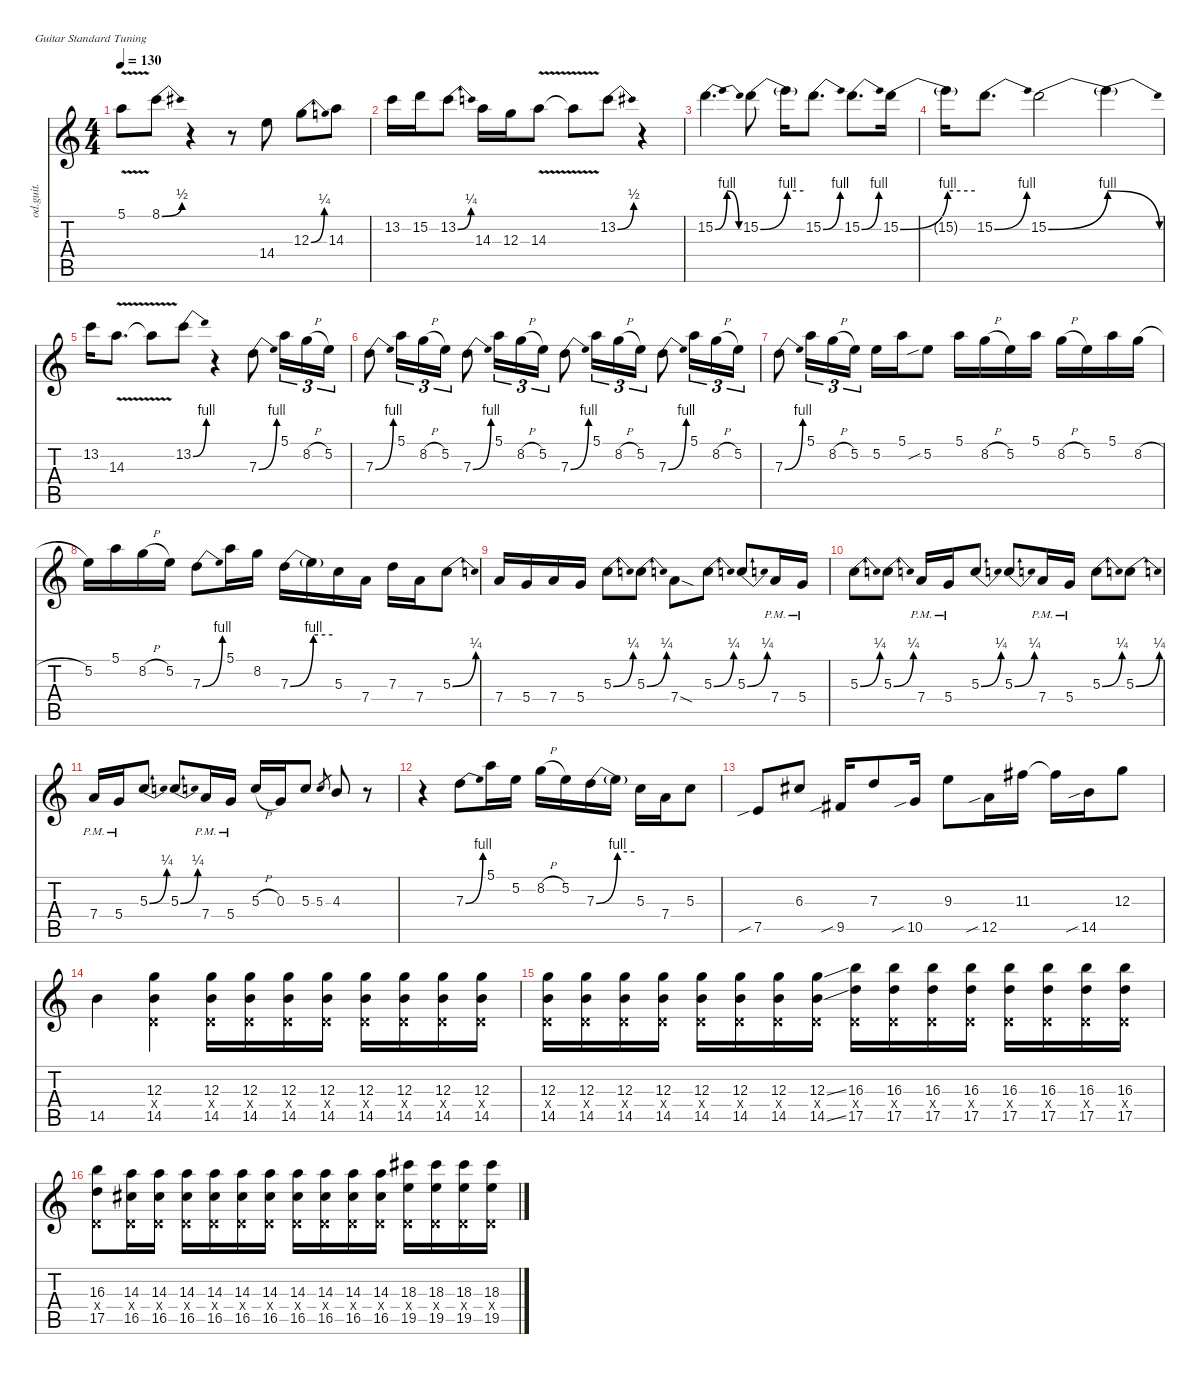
\defaultSystemsLayout 4
\hideDynamics
\bracketExtendMode nobrackets
\otherSystemsTrackNameOrientation horizontal
\track ("Joe" "od.guit.") {instrument overdrivenguitar}
\staff {score tabs}
\tuning (E4 B3 G3 D3 A2 E2)
\ts (4 4)
\tempo 130
\clef g2
\ks c
5.1{v t}.8{dy fff beam Down} 8.1{be (bend 0 0 30 2)}.8{beam Down} r.4{beam Down} r.8{beam Down} 14.4.8{beam Down} 12.3{be (bend 0 0 30 1)}.8{beam Down} 14.3.8{beam Down} |
13.2.16{beam Down} 15.2.16{beam Down} 13.2{be (bend 0 0 30 1)}.8{beam Down} 14.3.16{beam Down} 12.3.16{beam Down} 14.3{v}.8{beam Down} 14.3{v t}.8{beam Down} 13.2{be (bend 0 0 30 2)}.8{beam Down} r.4{beam Down} |
15.2{be (bendrelease 0 0 15 4 15 4 60 0)}.4{d beam Down} 15.2{be (bend 0 0 60 4)}.8{beam Down} 15.2{be (hold 0 4 60 4) t}.16{beam Down} 15.2{be (bend 0 0 30 4)}.8{d beam Down} 15.2{be (bend 0 0 30 4)}.8{d beam Down} 15.2{be (bend 0 0 60 4)}.16{beam Down} |
15.2{be (hold 0 4 60 4) t}.16{beam Down} 15.2{be (bend 0 0 30 4)}.8{d beam Down} 15.2{be (bend 0 0 60 4)}.2{beam Down} 15.2{be (release 0 4 60 0) t}.4{beam Down} |
13.2.16{beam Down} 14.3{v}.8{d beam Down} 14.3{v t}.8{beam Down} 13.2{be (bend 0 0 30 4)}.8{beam Down} r.4{beam Down} 7.3{be (bend 0 0 30 4)}.8{beam Down} 5.1.16{tu (3 2) beam Down} 8.2{h}.16{tu (3 2) beam Down} 5.2.16{tu (3 2) beam Down} |
7.3{be (bend 0 0 30 4)}.8{beam Down} 5.1.16{tu (3 2) beam Down} 8.2{h}.16{tu (3 2) beam Down} 5.2.16{tu (3 2) beam Down} 7.3{be (bend 0 0 30 4)}.8{beam Down} 5.1.16{tu (3 2) beam Down} 8.2{h}.16{tu (3 2) beam Down} 5.2.16{tu (3 2) beam Down} 7.3{be (bend 0 0 30 4)}.8{beam Down} 5.1.16{tu (3 2) beam Down} 8.2{h}.16{tu (3 2) beam Down} 5.2.16{tu (3 2) beam Down} 7.3{be (bend 0 0 30 4)}.8{beam Down} 5.1.16{tu (3 2) beam Down} 8.2{h}.16{tu (3 2) beam Down} 5.2.16{tu (3 2) beam Down} |
7.3{be (bend 0 0 30 4)}.8{beam Down} 5.1.16{tu (3 2) beam Down} 8.2{h}.16{tu (3 2) beam Down} 5.2.16{tu (3 2) beam Down} 5.2.16{beam Down} 5.1.16{beam Down} 5.2{sib}.8{beam Down} 5.1.16{beam Down} 8.2{h}.16{beam Down} 5.2.16{beam Down} 5.1.16{beam Down} 8.2{h}.16{beam Down} 5.2.16{beam Down} 5.1.16{beam Down} 8.2{h}.16{beam Down} |
5.2.16{beam Down} 5.1.16{beam Down} 8.2{h}.16{beam Down} 5.2.16{beam Down} 7.3{be (bend 0 0 30 4)}.8{beam Down} 5.1.16{beam Down} 8.2.16{beam Down} 7.3{be (bend 0 0 60 4)}.16{beam Down} 7.3{be (hold 0 4 60 4) t}.16{beam Down} 5.3.16{beam Down} 7.4.16{beam Down} 7.3.16{beam Down} 7.4.16{beam Down} 5.3{be (bend 0 0 30 1)}.8{beam Down} |
7.4.16{beam Up} 5.4.16{beam Up} 7.4.16{beam Up} 5.4.16{beam Up} 5.3{be (bend 0 0 30 1)}.8{beam Down} 5.3{be (bend 0 0 30 1)}.8{beam Down} 7.4{sod}.8{beam Down} 5.3{be (bend 0 0 30 1)}.8{beam Down} 5.3{be (bend 0 0 30 1)}.8{beam Up} 7.4{pm}.16{beam Up} 5.4{pm}.16{beam Up} |
5.3{be (bend 0 0 30 1)}.8{beam Down} 5.3{be (bend 0 0 30 1)}.8{beam Down} 7.4{pm}.16{beam Up} 5.4{pm}.16{beam Up} 5.3{be (bend 0 0 30 1)}.8{beam Up} 5.3{be (bend 0 0 30 1)}.8{beam Up} 7.4{pm}.16{beam Up} 5.4{pm}.16{beam Up} 5.3{be (bend 0 0 30 1)}.8{beam Down} 5.3{be (bend 0 0 30 1)}.8{beam Down} |
7.4{pm}.16{beam Up} 5.4{pm}.16{beam Up} 5.3{be (bend 0 0 30 1)}.8{beam Up} 5.3{be (bend 0 0 30 1)}.8{beam Up} 7.4{pm}.16{beam Up} 5.4{pm}.16{beam Up} 5.3{h}.16{beam Up} 0.3.16{beam Up} 5.3.8{beam Up} 5.3.8{gr dy f beam Up} 4.3.8{dy fff beam Up} r.8{beam Up} |
r.4{beam Down} 7.3{be (bend 0 0 30 4)}.8{beam Down} 5.1.16{beam Down} 5.2.16{beam Down} 8.2{h}.16{beam Down} 5.2.16{beam Down} 7.3{be (bend 0 0 60 4)}.16{beam Down} 7.3{be (hold 0 4 60 4) t}.16{beam Down} 5.3.16{beam Down} 7.4.16{beam Down} 5.3.8{beam Down} |
7.5{sib}.8{beam Up} 6.3{acc #}.8{beam Up} 9.5{sib acc #}.16{beam Up} 7.3.8{beam Up} 10.5{sib}.16{beam Up} 9.3.8{beam Down} 12.5{sib}.16{beam Down} 11.3{acc #}.16{beam Down} 11.3{t acc #}.16{beam Down} 14.5{sib}.16{beam Down} 12.3.8{beam Down} |
14.5.4{beam Down} (12.3 0.4{x} 14.5).4{beam Down} (12.3 0.4{x} 14.5).16{beam Down} (12.3 0.4{x} 14.5).16{beam Down} (12.3 0.4{x} 14.5).16{beam Down} (12.3 0.4{x} 14.5).16{beam Down} (12.3 0.4{x} 14.5).16{beam Down} (12.3 0.4{x} 14.5).16{beam Down} (12.3 0.4{x} 14.5).16{beam Down} (12.3 0.4{x} 14.5).16{beam Down} |
(12.3 0.4{x} 14.5).16{beam Down} (12.3 0.4{x} 14.5).16{beam Down} (12.3 0.4{x} 14.5).16{beam Down} (12.3 0.4{x} 14.5).16{beam Down} (12.3 0.4{x} 14.5).16{beam Down} (12.3 0.4{x} 14.5).16{beam Down} (12.3 0.4{x} 14.5).16{beam Down} (12.3{ss} 0.4{x} 14.5{ss}).16{beam Down} (16.3 0.4{x} 17.5).16{beam Down} (16.3 0.4{x} 17.5).16{beam Down} (16.3 0.4{x} 17.5).16{beam Down} (16.3 0.4{x} 17.5).16{beam Down} (16.3 0.4{x} 17.5).16{beam Down} (16.3 0.4{x} 17.5).16{beam Down} (16.3 0.4{x} 17.5).16{beam Down} (16.3 0.4{x} 17.5).16{beam Down} |
(16.3 0.4{x} 17.5).8{beam Down} (14.3 0.4{x} 16.5{acc #}).16{beam Down} (14.3 0.4{x} 16.5{acc #}).16{beam Down} (14.3 0.4{x} 16.5{acc #}).16{beam Down} (14.3 0.4{x} 16.5{acc #}).16{beam Down} (14.3 0.4{x} 16.5{acc #}).16{beam Down} (14.3 0.4{x} 16.5{acc #}).16{beam Down} (14.3 0.4{x} 16.5{acc #}).16{beam Down} (14.3 0.4{x} 16.5{acc #}).16{beam Down} (14.3 0.4{x} 16.5{acc #}).16{beam Down} (14.3 0.4{x} 16.5{acc #}).16{beam Down} (18.3{acc #} 0.4{x} 19.5).16{beam Down} (18.3{acc #} 0.4{x} 19.5).16{beam Down} (18.3{acc #} 0.4{x} 19.5).16{beam Down} (18.3{acc #} 0.4{x} 19.5).16{beam Down}
